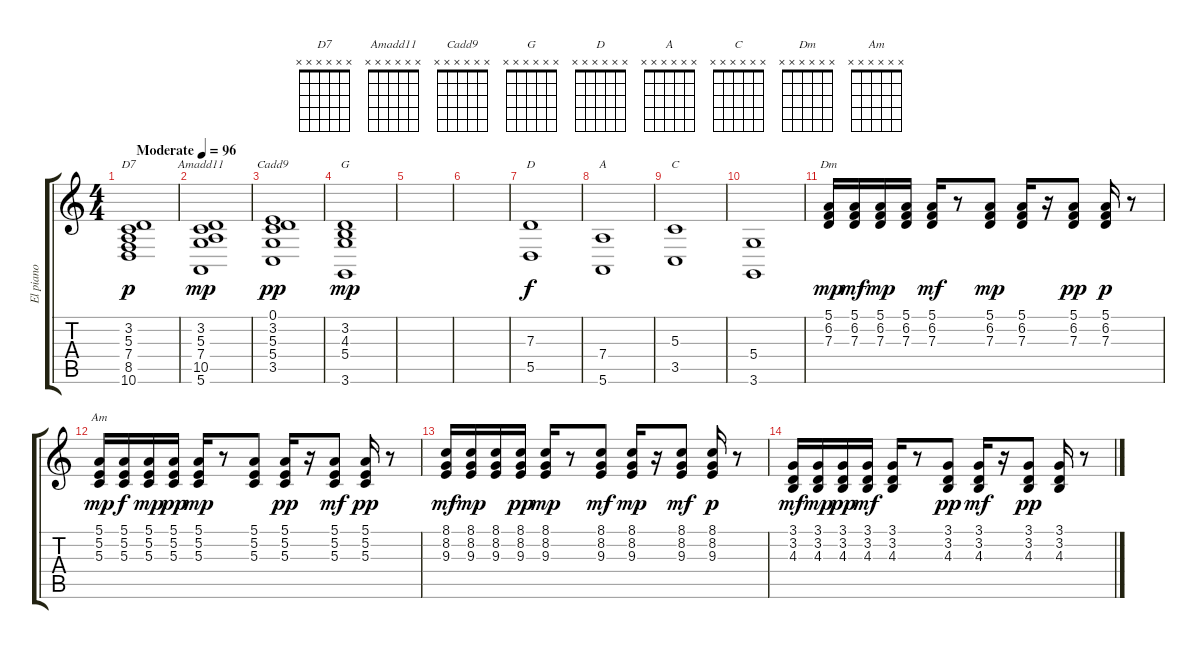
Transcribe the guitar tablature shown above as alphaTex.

\track ("El piano" "El piano") {solo instrument electricpiano1}
\staff {score tabs}
\tuning (E4 B3 G3 D3 A2 E2) {hide}
\chord ("D7" x x x x x x)
\chord ("Amadd11" x x x x x x)
\chord ("Cadd9" x x x x x x)
\chord ("G" x x x x x x)
\chord ("D" x x x x x x)
\chord ("A" x x x x x x)
\chord ("C" x x x x x x)
\chord ("Dm" x x x x x x)
\chord ("Am" x x x x x x)
\ts (4 4)
\tempo (96 "Moderate")
\clef g2
\ks c
(3.2 5.3 7.4 8.5 10.6).1{ch "D7" dy p instrument electricpiano1} |
(3.2 5.3 7.4 10.5 5.6).1{ch "Amadd11" dy mp} |
(0.1 3.2 5.3 5.4 3.5).1{ch "Cadd9" dy pp} |
(3.2 4.3 5.4 3.6).1{ch "G" dy mp} |
|
|
(7.3 5.5).1{ch "D" dy f} |
(7.4 5.6).1{ch "A"} |
(5.3 3.5).1{ch "C"} |
(5.4 3.6).1 |
(5.1 6.2 7.3).16{ch "Dm" dy mp} (5.1 6.2 7.3).16{dy mf} (5.1 6.2 7.3).16{dy mp} (5.1 6.2 7.3).16 (5.1 6.2 7.3).16{dy mf} r.8 (5.1 6.2 7.3).8{dy mp} (5.1 6.2 7.3).16 r.16 (5.1 6.2 7.3).8{dy pp} (5.1 6.2 7.3).16{dy p} r.8 |
(5.1 5.2 5.3).16{ch "Am" dy mp} (5.1 5.2 5.3).16{dy f} (5.1 5.2 5.3).16{dy mp} (5.1 5.2 5.3).16{dy pp} (5.1 5.2 5.3).16{dy mp} r.8 (5.1 5.2 5.3).8 (5.1 5.2 5.3).16{dy pp} r.16 (5.1 5.2 5.3).8{dy mf} (5.1 5.2 5.3).16{dy pp} r.8 |
(8.1 8.2 9.3).16{dy mf} (8.1 8.2 9.3).16{dy mp} (8.1 8.2 9.3).16 (8.1 8.2 9.3).16{dy pp} (8.1 8.2 9.3).16{dy mp} r.8 (8.1 8.2 9.3).8{dy mf} (8.1 8.2 9.3).16{dy mp} r.16 (8.1 8.2 9.3).8{dy mf} (8.1 8.2 9.3).16{dy p} r.8 |
(3.1 3.2 4.3).16{dy mf} (3.1 3.2 4.3).16{dy mp} (3.1 3.2 4.3).16{dy pp} (3.1 3.2 4.3).16{dy mf} (3.1 3.2 4.3).16 r.8 (3.1 3.2 4.3).8{dy pp} (3.1 3.2 4.3).16{dy mf} r.16 (3.1 3.2 4.3).8{dy pp} (3.1 3.2 4.3).16 r.8
